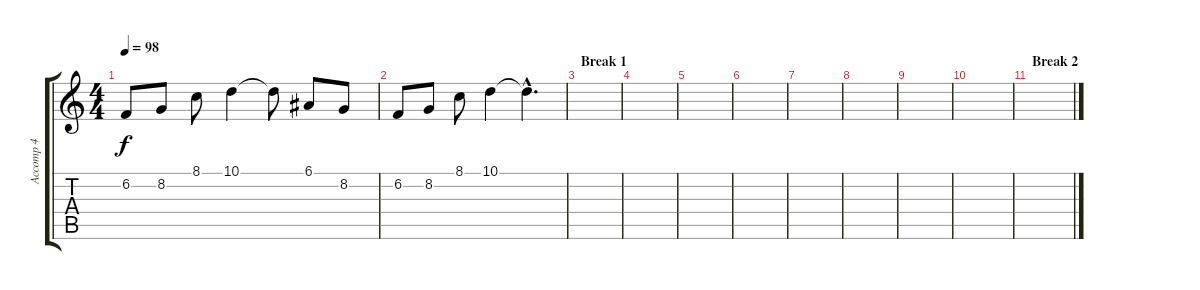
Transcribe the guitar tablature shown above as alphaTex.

\track ("Accomp 4" "Accomp 4") {instrument panflute}
\staff {score tabs}
\tuning (E4 B3 G3 D3 A2 E2) {hide}
\ts (4 4)
\tempo 98
\clef g2
\ks c
6.2.8{dy f} 8.2.8 8.1.8 10.1.4 10.1{t}.8 6.1.8 8.2.8 |
6.2.8 8.2.8 8.1.8 10.1.4 10.1{hac t}.4{d} |
\section ("" "Break 1")
|
|
|
|
|
|
|
|
\section ("" "Break 2")
